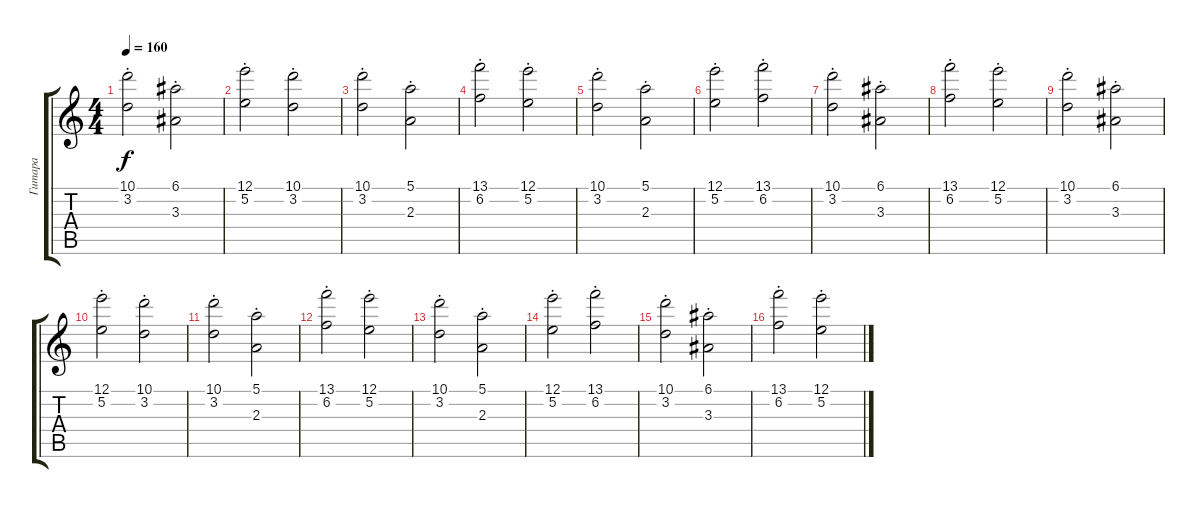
\track ("Гитара" "Гитара") {instrument distortionguitar}
\staff {score tabs}
\tuning (E4 B3 G3 D3 A2 E2) {hide}
\ts (4 4)
\tempo 160
\clef g2
\ks c
(10.1{st} 3.2{st}).2{dy f} (6.1{st} 3.3{st}).2 |
(12.1{st} 5.2{st}).2 (10.1{st} 3.2{st}).2 |
(10.1{st} 3.2{st}).2{instrument stringensemble1} (5.1{st} 2.3{st}).2 |
(13.1{st} 6.2{st}).2 (12.1{st} 5.2{st}).2 |
(10.1{st} 3.2{st}).2 (5.1{st} 2.3{st}).2 |
(12.1{st} 5.2{st}).2 (13.1{st} 6.2{st}).2 |
(10.1{st} 3.2{st}).2 (6.1{st} 3.3{st}).2 |
(13.1{st} 6.2{st}).2 (12.1{st} 5.2{st}).2 |
(10.1{st} 3.2{st}).2 (6.1{st} 3.3{st}).2 |
(12.1{st} 5.2{st}).2 (10.1{st} 3.2{st}).2 |
(10.1{st} 3.2{st}).2{instrument stringensemble1} (5.1{st} 2.3{st}).2 |
(13.1{st} 6.2{st}).2 (12.1{st} 5.2{st}).2 |
(10.1{st} 3.2{st}).2 (5.1{st} 2.3{st}).2 |
(12.1{st} 5.2{st}).2 (13.1{st} 6.2{st}).2 |
(10.1{st} 3.2{st}).2 (6.1{st} 3.3{st}).2 |
(13.1{st} 6.2{st}).2 (12.1{st} 5.2{st}).2
